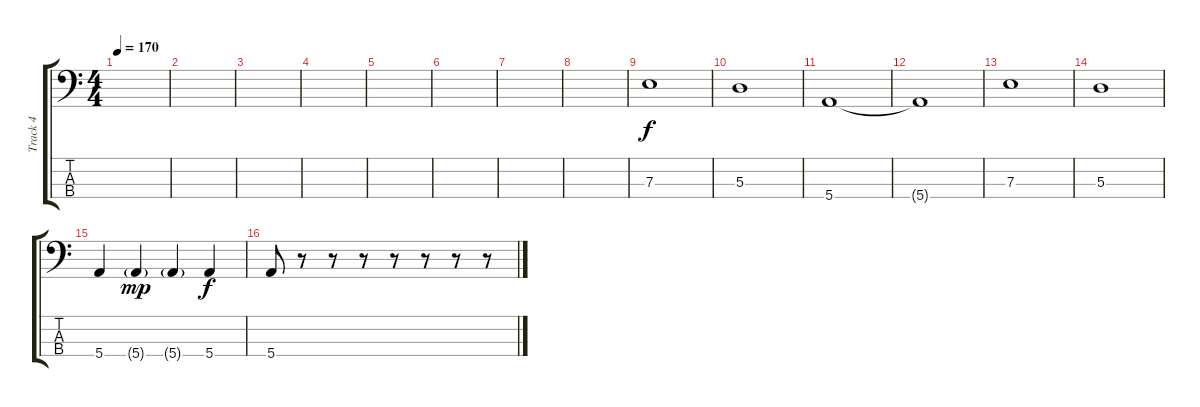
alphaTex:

\track ("Track 4" "Track 4") {instrument electricbasspick}
\staff {score tabs}
\tuning (G2 D2 A1 E1) {hide}
\ts (4 4)
\tempo 170
\clef f4
\ks c
|
|
|
|
|
|
|
|
7.3.1 |
5.3.1 |
5.4.1 |
5.4{t}.1 |
7.3.1 |
5.3.1 |
5.4.4 5.4{g}.4{dy mp} 5.4{g}.4 5.4.4{dy f} |
5.4.8 r.8 r.8 r.8 r.8 r.8 r.8 r.8
